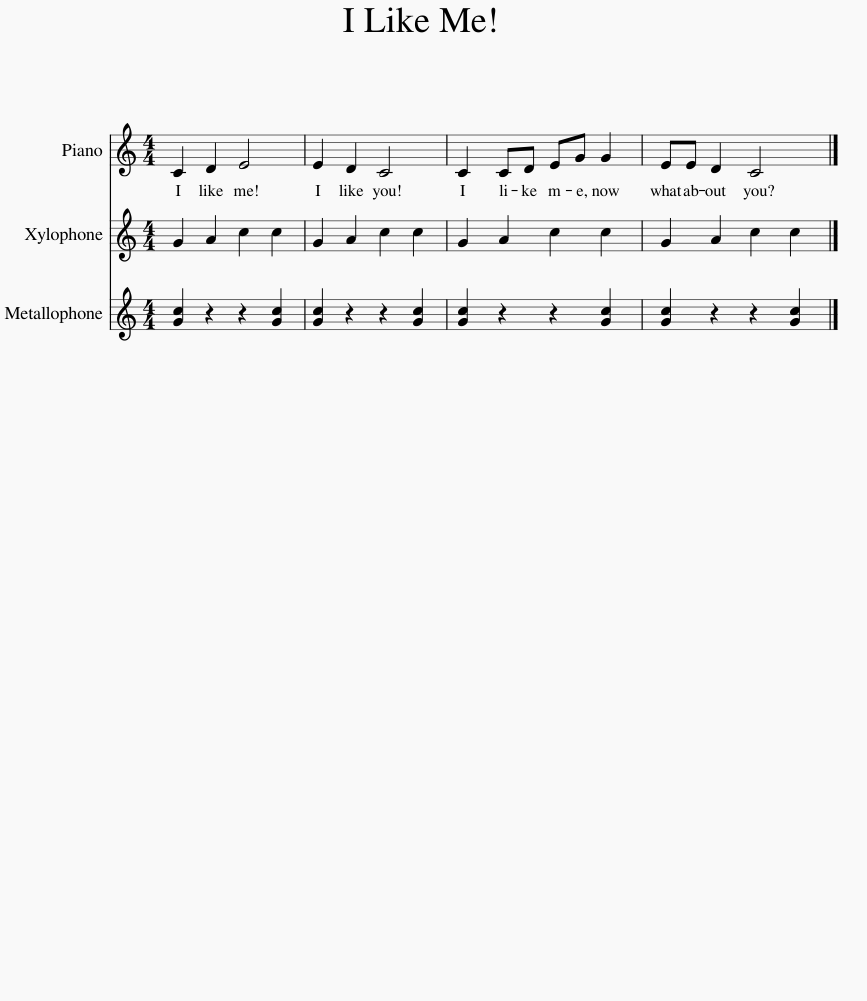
X:1
%%score 1 2 3
L:1/8
M:4/4
I:linebreak $
K:C
V:1 treble
V:2 treble transpose=12
V:3 treble
V:1
 C2 D2 E4 | E2 D2 C4 | C2 CD EG G2 | EE D2 C4 |] %4
V:2
 G2 A2 c2 c2 | G2 A2 c2 c2 | G2 A2 c2 c2 | G2 A2 c2 c2 |] %4
V:3
 [Gc]2 z2 z2 [Gc]2 | [Gc]2 z2 z2 [Gc]2 | [Gc]2 z2 z2 [Gc]2 | [Gc]2 z2 z2 [Gc]2 |] %4
